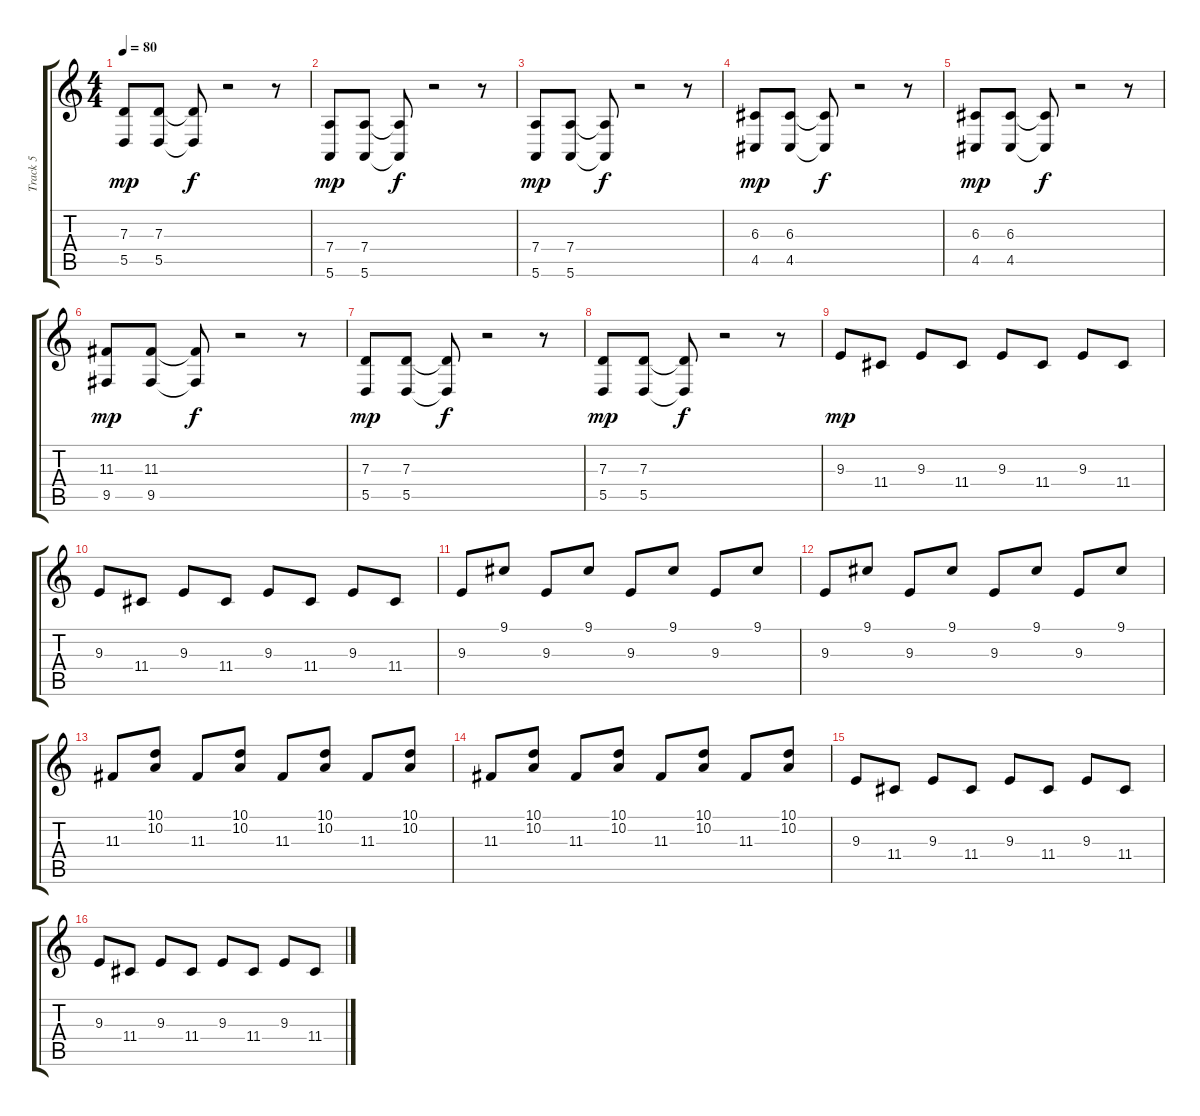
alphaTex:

\track ("Track 5" "Track 5") {instrument stringensemble1}
\staff {score tabs}
\tuning (E4 B3 G3 D3 A2 E2) {hide}
\ts (4 4)
\tempo 80
\clef g2
\ks c
(7.3 5.5).8{dy mp} (7.3 5.5).8 (7.3{t} 5.5{t}).8{dy f} r.2 r.8 |
(7.4 5.6).8{dy mp} (7.4 5.6).8 (7.4{t} 5.6{t}).8{dy f} r.2 r.8 |
(7.4 5.6).8{dy mp} (7.4 5.6).8 (7.4{t} 5.6{t}).8{dy f} r.2 r.8 |
(6.3 4.5).8{dy mp} (6.3 4.5).8 (6.3{t} 4.5{t}).8{dy f} r.2 r.8 |
(6.3 4.5).8{dy mp} (6.3 4.5).8 (6.3{t} 4.5{t}).8{dy f} r.2 r.8 |
(11.3 9.5).8{dy mp} (11.3 9.5).8 (11.3{t} 9.5{t}).8{dy f} r.2 r.8 |
(7.3 5.5).8{dy mp} (7.3 5.5).8 (7.3{t} 5.5{t}).8{dy f} r.2 r.8 |
(7.3 5.5).8{dy mp} (7.3 5.5).8 (7.3{t} 5.5{t}).8{dy f} r.2 r.8 |
9.3.8{dy mp balance 0} 11.4.8 9.3.8 11.4.8 9.3.8 11.4.8 9.3.8 11.4.8 |
9.3.8 11.4.8 9.3.8 11.4.8 9.3.8 11.4.8 9.3.8 11.4.8 |
9.3.8 9.1.8 9.3.8 9.1.8 9.3.8 9.1.8 9.3.8 9.1.8 |
9.3.8 9.1.8 9.3.8 9.1.8 9.3.8 9.1.8 9.3.8 9.1.8 |
11.3.8 (10.1 10.2).8 11.3.8 (10.1 10.2).8 11.3.8 (10.1 10.2).8 11.3.8 (10.1 10.2).8 |
11.3.8 (10.1 10.2).8 11.3.8 (10.1 10.2).8 11.3.8 (10.1 10.2).8 11.3.8 (10.1 10.2).8 |
9.3.8 11.4.8 9.3.8 11.4.8 9.3.8 11.4.8 9.3.8 11.4.8 |
9.3.8 11.4.8 9.3.8 11.4.8 9.3.8 11.4.8 9.3.8 11.4.8
